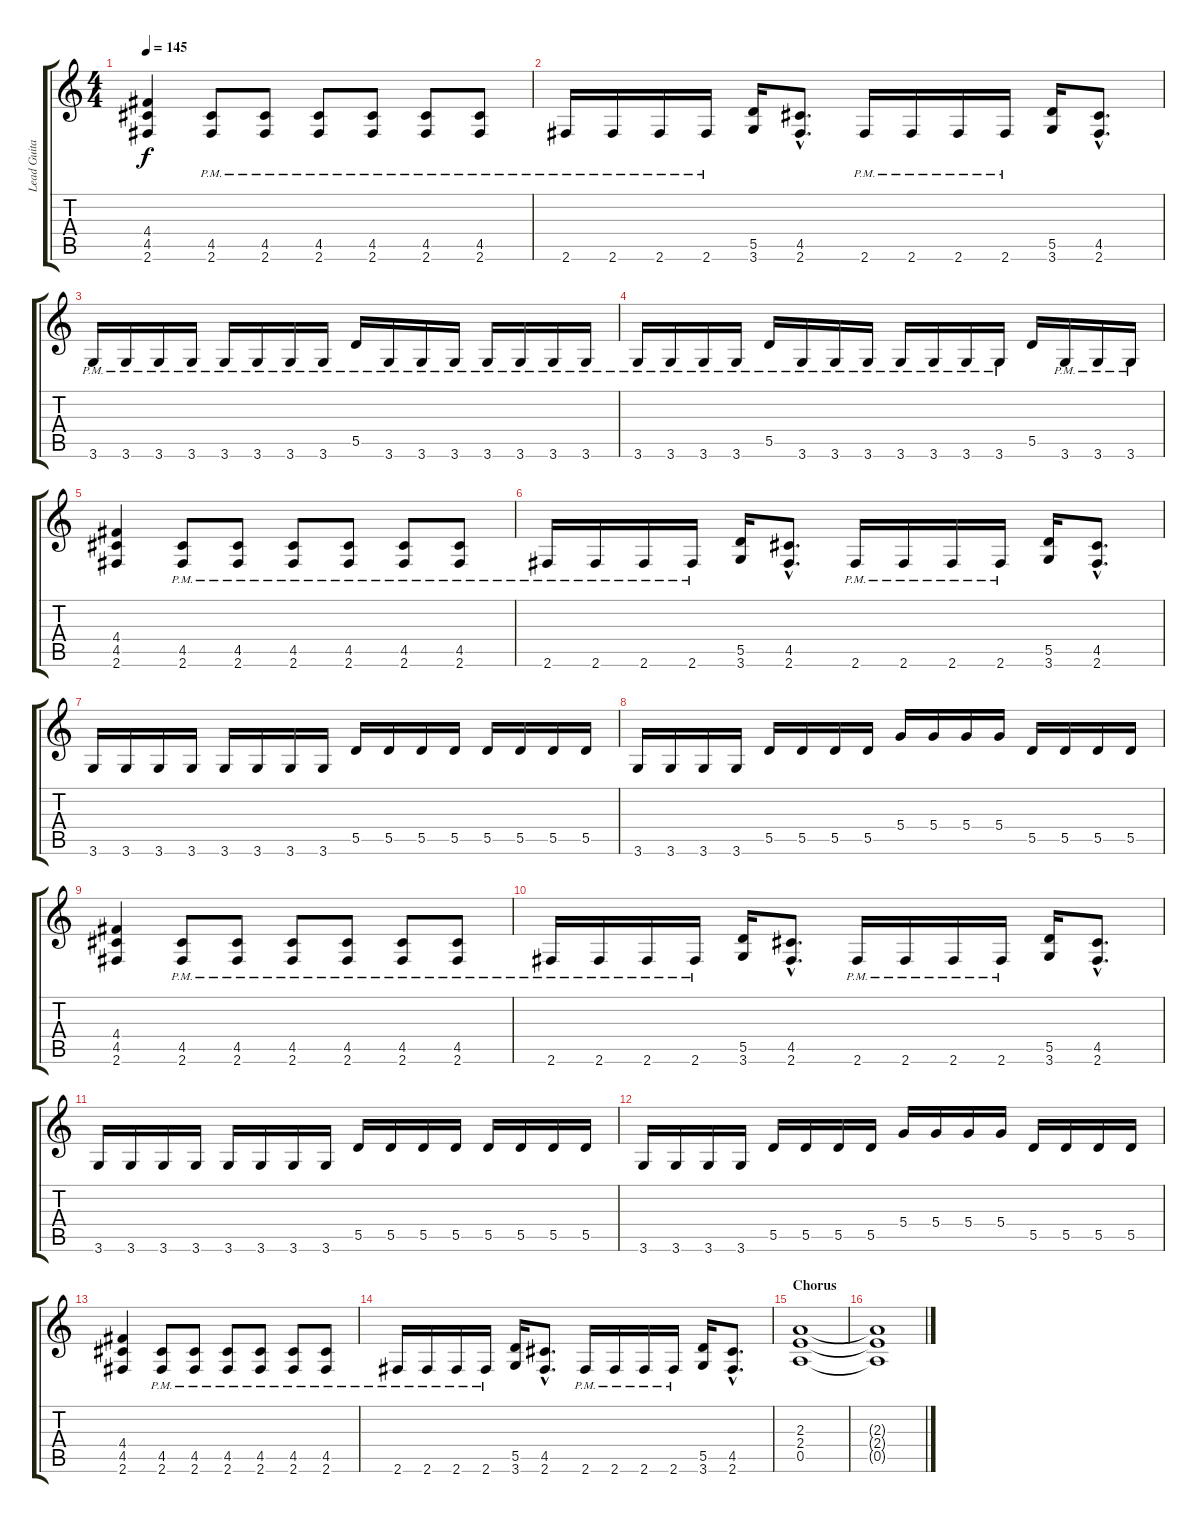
\track ("Lead Guitar" "Lead Guita") {instrument distortionguitar}
\staff {score tabs}
\tuning (E4 B3 G3 D3 A2 E2) {hide}
\ts (4 4)
\tempo 145
\clef g2
\ks c
(4.4 4.5 2.6).4{dy f} (4.5{pm} 2.6{pm}).8 (4.5{pm} 2.6{pm}).8 (4.5{pm} 2.6{pm}).8 (4.5{pm} 2.6{pm}).8 (4.5{pm} 2.6{pm}).8 (4.5{pm} 2.6{pm}).8 |
2.6{pm}.16 2.6{pm}.16 2.6{pm}.16 2.6{pm}.16 (5.5 3.6).16 (4.5{hac} 2.6{hac}).8{d} 2.6{pm}.16 2.6{pm}.16 2.6{pm}.16 2.6{pm}.16 (5.5 3.6).16 (4.5{hac} 2.6{hac}).8{d} |
3.6{pm}.16 3.6{pm}.16 3.6{pm}.16 3.6{pm}.16 3.6{pm}.16 3.6{pm}.16 3.6{pm}.16 3.6{pm}.16 5.5{pm}.16 3.6{pm}.16 3.6{pm}.16 3.6{pm}.16 3.6{pm}.16 3.6{pm}.16 3.6{pm}.16 3.6{pm}.16 |
3.6{pm}.16 3.6{pm}.16 3.6{pm}.16 3.6{pm}.16 5.5{pm}.16 3.6{pm}.16 3.6{pm}.16 3.6{pm}.16 3.6{pm}.16 3.6{pm}.16 3.6{pm}.16 3.6{pm}.16 5.5.16 3.6{pm}.16 3.6{pm}.16 3.6{pm}.16 |
(4.4 4.5 2.6).4 (4.5{pm} 2.6{pm}).8 (4.5{pm} 2.6{pm}).8 (4.5{pm} 2.6{pm}).8 (4.5{pm} 2.6{pm}).8 (4.5{pm} 2.6{pm}).8 (4.5{pm} 2.6{pm}).8 |
2.6{pm}.16 2.6{pm}.16 2.6{pm}.16 2.6{pm}.16 (5.5 3.6).16 (4.5{hac} 2.6{hac}).8{d} 2.6{pm}.16 2.6{pm}.16 2.6{pm}.16 2.6{pm}.16 (5.5 3.6).16 (4.5{hac} 2.6{hac}).8{d} |
3.6.16 3.6.16 3.6.16 3.6.16 3.6.16 3.6.16 3.6.16 3.6.16 5.5.16 5.5.16 5.5.16 5.5.16 5.5.16 5.5.16 5.5.16 5.5.16 |
3.6.16 3.6.16 3.6.16 3.6.16 5.5.16 5.5.16 5.5.16 5.5.16 5.4.16 5.4.16 5.4.16 5.4.16 5.5.16 5.5.16 5.5.16 5.5.16 |
(4.4 4.5 2.6).4 (4.5{pm} 2.6{pm}).8 (4.5{pm} 2.6{pm}).8 (4.5{pm} 2.6{pm}).8 (4.5{pm} 2.6{pm}).8 (4.5{pm} 2.6{pm}).8 (4.5{pm} 2.6{pm}).8 |
2.6{pm}.16 2.6{pm}.16 2.6{pm}.16 2.6{pm}.16 (5.5 3.6).16 (4.5{hac} 2.6{hac}).8{d} 2.6{pm}.16 2.6{pm}.16 2.6{pm}.16 2.6{pm}.16 (5.5 3.6).16 (4.5{hac} 2.6{hac}).8{d} |
3.6.16 3.6.16 3.6.16 3.6.16 3.6.16 3.6.16 3.6.16 3.6.16 5.5.16 5.5.16 5.5.16 5.5.16 5.5.16 5.5.16 5.5.16 5.5.16 |
3.6.16 3.6.16 3.6.16 3.6.16 5.5.16 5.5.16 5.5.16 5.5.16 5.4.16 5.4.16 5.4.16 5.4.16 5.5.16 5.5.16 5.5.16 5.5.16 |
(4.4 4.5 2.6).4 (4.5{pm} 2.6{pm}).8 (4.5{pm} 2.6{pm}).8 (4.5{pm} 2.6{pm}).8 (4.5{pm} 2.6{pm}).8 (4.5{pm} 2.6{pm}).8 (4.5{pm} 2.6{pm}).8 |
2.6{pm}.16 2.6{pm}.16 2.6{pm}.16 2.6{pm}.16 (5.5 3.6).16 (4.5{hac} 2.6{hac}).8{d} 2.6{pm}.16 2.6{pm}.16 2.6{pm}.16 2.6{pm}.16 (5.5 3.6).16 (4.5{hac} 2.6{hac}).8{d} |
\section ("" "Chorus")
(2.3 2.4 0.5).1 |
(2.3{t} 2.4{t} 0.5{t}).1
